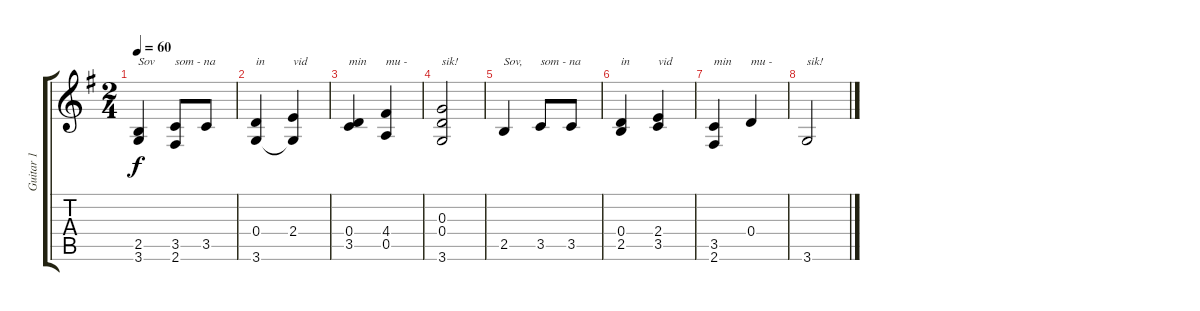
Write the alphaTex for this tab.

\track ("Guitar 1" "Guitar 1") {instrument acousticguitarnylon}
\staff {score tabs}
\tuning (E4 B3 G3 D3 A2 E2) {hide}
\ts (2 4)
\tempo 60
\clef g2
\ks g
(2.5 3.6).4{txt "Sov" dy f} (3.5 2.6).8{txt "som - na"} 3.5.8 |
(0.4 3.6).4{txt "in"} (2.4 3.6{t}).4{txt "vid"} |
(0.4 3.5).4{txt "min"} (4.4 0.5).4{txt "mu - "} |
(0.3 0.4 3.6).2{txt "sik!"} |
2.5.4{txt "Sov,"} 3.5.8{txt "som - na"} 3.5.8 |
(0.4 2.5).4{txt "in"} (2.4 3.5).4{txt "vid"} |
(3.5 2.6).4{txt "min"} 0.4.4{txt "mu -"} |
3.6.2{txt "sik!"}
